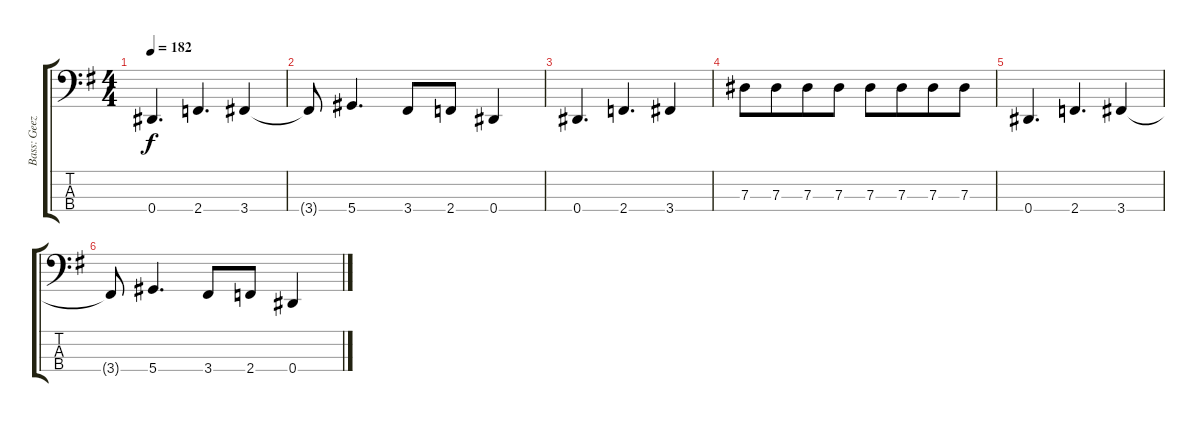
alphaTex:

\track ("Bass: Geezer" "Bass: Geez") {instrument electricbassfinger}
\staff {score tabs}
\tuning (Gb2 Db2 Ab1 Eb1) {hide}
\ts (4 4)
\tempo 182
\clef f4
\ks g
0.4.4{d dy f} 2.4.4{d} 3.4.4 |
3.4{t}.8 5.4.4{d} 3.4.8 2.4.8 0.4.4 |
0.4.4{d} 2.4.4{d} 3.4.4 |
7.3.8 7.3.8{beam merge} 7.3.8 7.3.8 7.3.8 7.3.8{beam merge} 7.3.8 7.3.8 |
0.4.4{d} 2.4.4{d} 3.4.4 |
3.4{t}.8 5.4.4{d} 3.4.8 2.4.8 0.4.4
